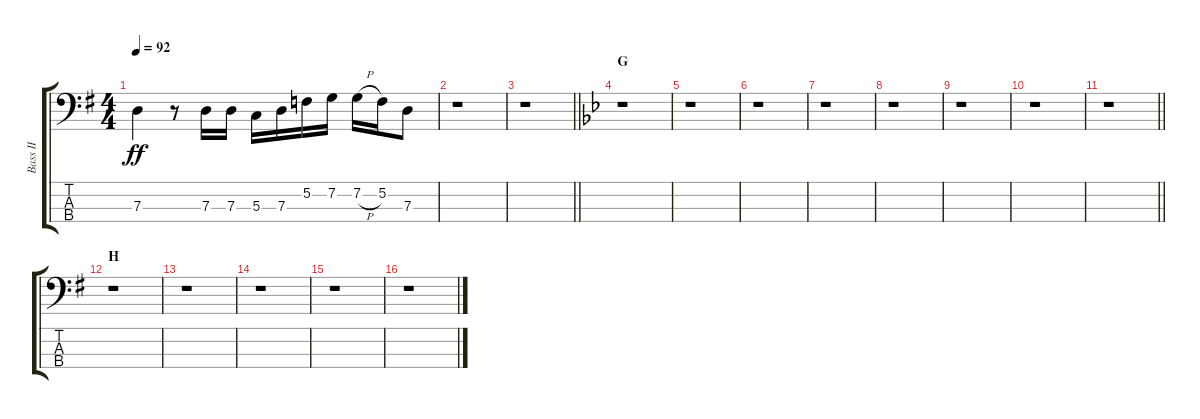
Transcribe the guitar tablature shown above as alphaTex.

\track ("Bass II" "Bass II") {instrument electricbasspick}
\staff {score tabs}
\tuning (F2 C2 G1 D1) {hide}
\ts (4 4)
\tempo 92
\clef f4
\ks g
7.3.4{dy ff} r.8 7.3.16 7.3.16 5.3.16 7.3.16 5.2.16 7.2.16 7.2{h}.16 5.2.16 7.3.8 |
r.1 |
\barLineRight lightlight
r.1 |
\section ("" "G")
\ks bb
r.1 |
r.1 |
r.1 |
r.1 |
r.1 |
r.1 |
r.1 |
\barLineRight lightlight
r.1 |
\section ("" "H")
\ks g
r.1 |
r.1 |
r.1 |
r.1 |
r.1
